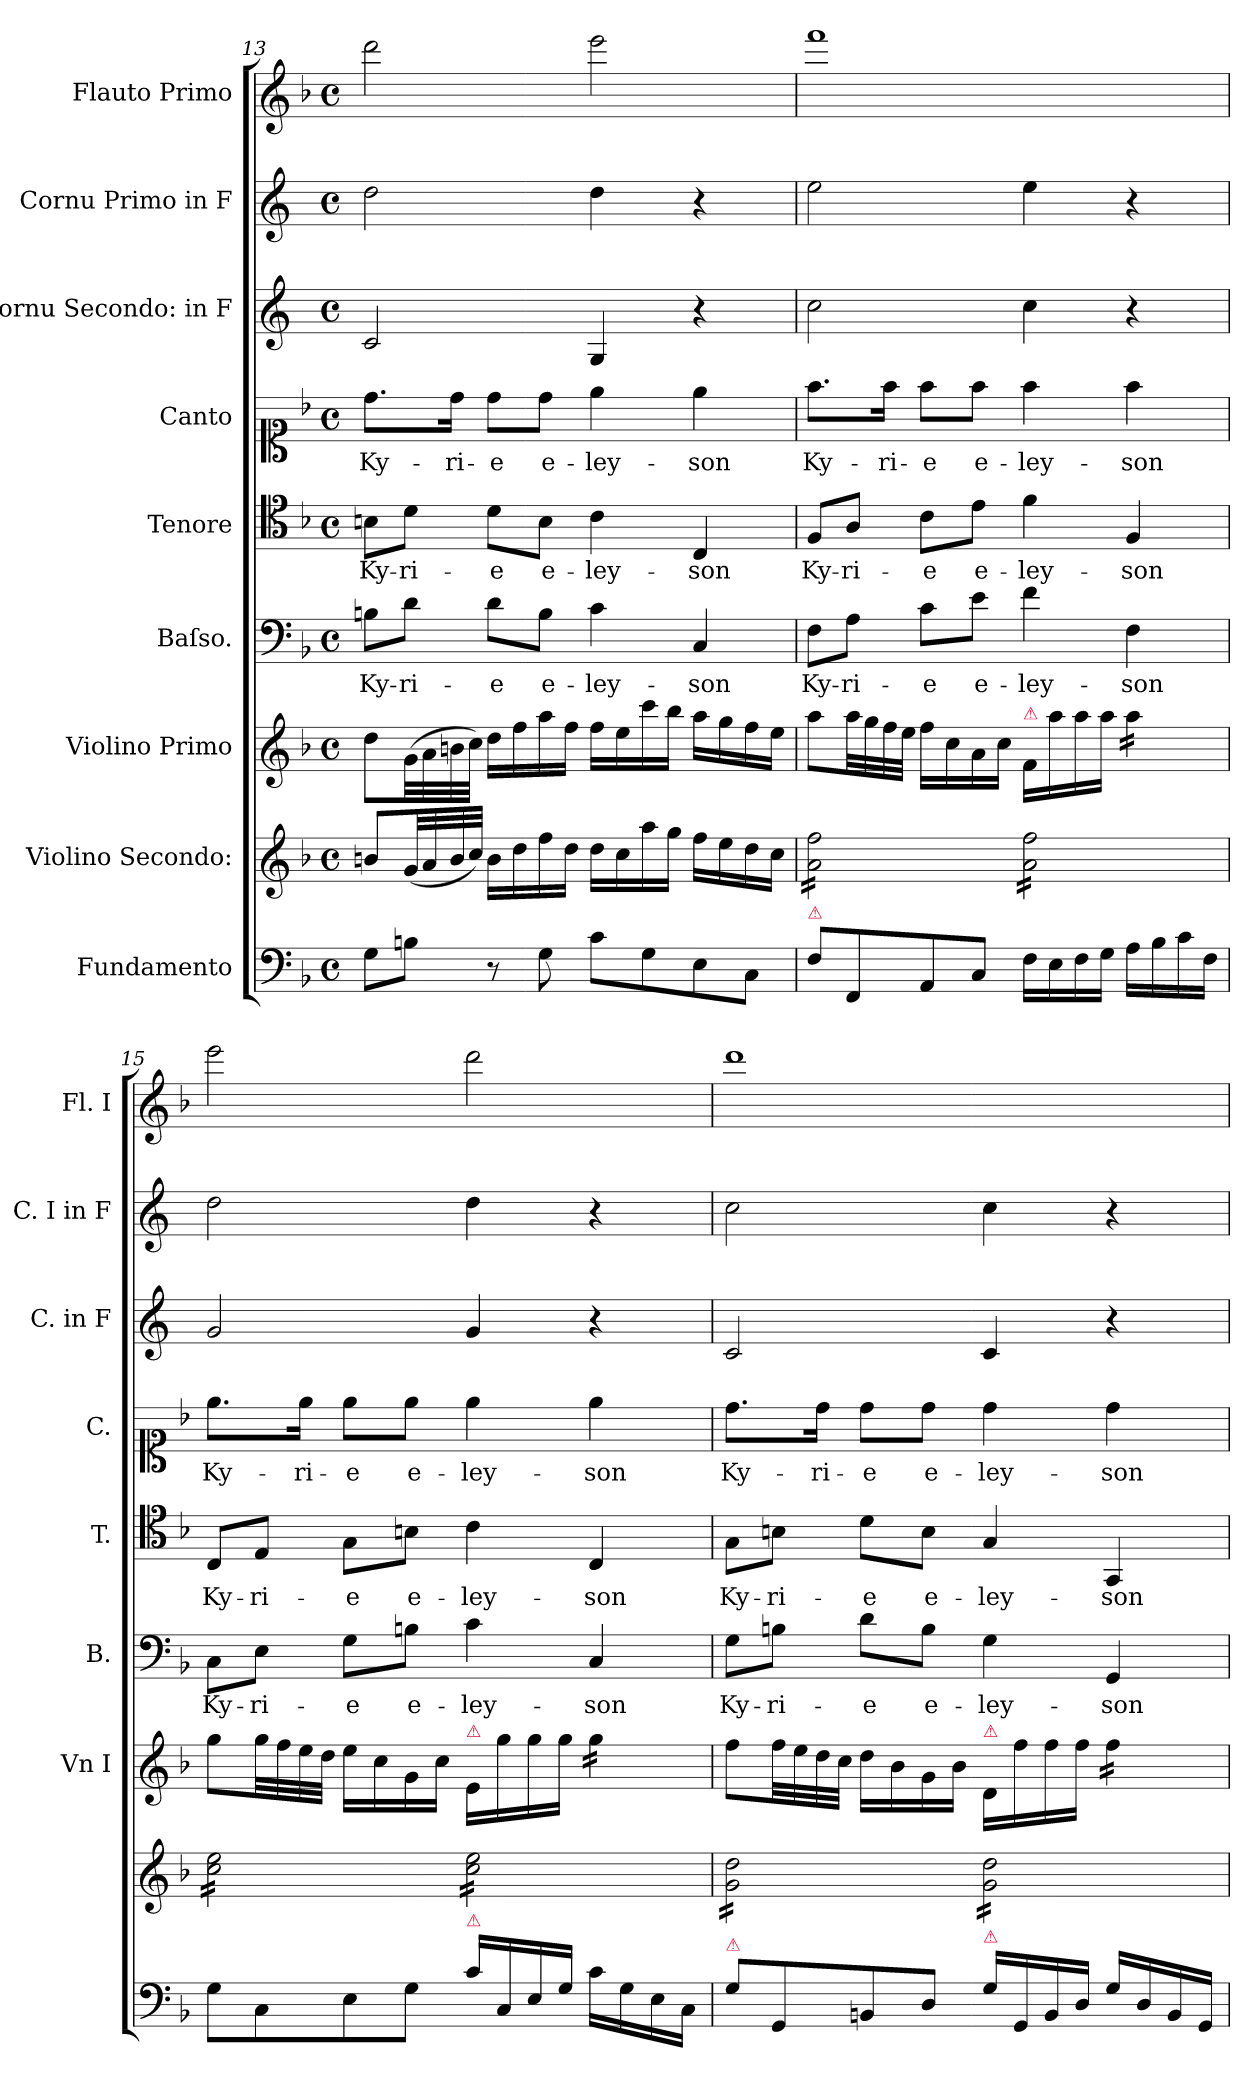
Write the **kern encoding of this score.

**kern	**kern	**dynam	**kern	**kern	**text	**kern	**text	**kern	**text	**kern	**kern	**kern
*part9	*part8	*part8	*part7	*part6	*part6	*part5	*part5	*part4	*part4	*part3	*part2	*part1
*staff9	*staff8	*staff8	*staff7	*staff6	*staff6	*staff5	*staff5	*staff4	*staff4	*staff3	*staff2	*staff1
*I"Fundamento	*I"Violino Secondo:	*	*I"Violino Primo	*I"Baſso.	*	*I"Tenore	*	*I"Canto	*	*I"Cornu Secondo: in F	*I"Cornu Primo in F	*I"Flauto Primo
*	*	*	*I'Vn I	*I'B.	*	*I'T.	*	*I'C.	*	*I'C. in F	*I'C. I in F	*I'Fl. I
*clefF4	*clefG2	*	*clefG2	*clefF4	*	*clefC4	*	*clefC1	*	*clefG2	*clefG2	*clefG2
*	*	*	*	*	*	*	*	*	*	*ITrd4c7	*ITrd4c7	*
*k[b-]	*k[b-]	*	*k[b-]	*k[b-]	*	*k[b-]	*	*k[b-]	*	*k[b-]	*k[b-]	*k[b-]
*F:	*F:	*	*F:	*F:	*	*F:	*	*F:	*	*F:	*F:	*F:
*M4/4	*M4/4	*	*M4/4	*M4/4	*	*M4/4	*	*M4/4	*	*M4/4	*M4/4	*M4/4
*met(c)	*met(c)	*	*met(c)	*met(c)	*	*met(c)	*	*met(c)	*	*met(c)	*met(c)	*met(c)
=13	=13	=13	=13	=13	=13	=13	=13	=13	=13	=13	=13	=13
!	!	!LO:DY:b	!	!	!	!	!	!	!	!	!	!
8G\L	8bn/L	for	8dd\L	8Bn\L	Ky-	8Bn\L	Ky-	8.dd\L	Ky-	2F/	2g\	2ddd\
8Bn\J	(32g/LL	.	(32g\LL	8d\J	-ri-	8d\J	-ri-	.	.	.	.	.
.	32a/	.	32a\	.	.	.	.	.	.	.	.	.
.	32b/	.	32bn\	.	.	.	.	16dd\Jk	-ri-	.	.	.
.	32cc/JJJ)	.	32cc\JJJ)	.	.	.	.	.	.	.	.	.
8r	16b\LL	.	16dd\LL	8d\L	-e	8d\L	-e	8dd\L	-e	.	.	.
.	16dd\	.	16ff\	.	.	.	.	.	.	.	.	.
8G\	16ff\	.	16aa\	8B\J	e-	8B\J	e-	8dd\J	e-	.	.	.
.	16dd\JJ	.	16ff\JJ	.	.	.	.	.	.	.	.	.
8c\L	16dd\LL	.	16ff\LL	4c\	-ley-	4c\	-ley-	4ee\	-ley-	4C/	4g\	2eee\
.	16cc\	.	16ee\	.	.	.	.	.	.	.	.	.
8G\	16aa\	.	16ccc\	.	.	.	.	.	.	.	.	.
.	16gg\JJ	.	16bb-\JJ	.	.	.	.	.	.	.	.	.
8E\	16ff\LL	.	16aa\LL	4C/	-son	4C/	-son	4ee\	-son	4r	4r	.
.	16ee\	.	16gg\	.	.	.	.	.	.	.	.	.
8C\J	16dd\	.	16ff\	.	.	.	.	.	.	.	.	.
.	16cc\JJ	.	16ee\JJ	.	.	.	.	.	.	.	.	.
=14	=14	=14	=14	=14	=14	=14	=14	=14	=14	=14	=14	=14
!LO:TX:a:color=crimson:t=⚠	!	!	!	!	!	!	!	!	!	!	!	!
*	*tremolo	*	*	*	*	*	*	*	*	*	*	*
8F\L	16a\ 16ff\LL	.	8aa\L	8F\L	Ky-	8F/L	Ky-	8.ff\L	Ky-	2f\	2a\	1fff
.	16a\ 16ff\	.	.	.	.	.	.	.	.	.	.	.
8FF/	16a\ 16ff\	.	32aa\LL	8A\J	-ri-	8A/J	-ri-	.	.	.	.	.
.	.	.	32gg\	.	.	.	.	.	.	.	.	.
.	16a\ 16ff\	.	32ff\	.	.	.	.	16ff\Jk	-ri-	.	.	.
.	.	.	32ee\JJJ	.	.	.	.	.	.	.	.	.
8AA/	16a\ 16ff\	.	16ff\LL	8c\L	-e	8c\L	-e	8ff\L	-e	.	.	.
.	16a\ 16ff\	.	16cc\	.	.	.	.	.	.	.	.	.
8C/J	16a\ 16ff\	.	16a\	8e\J	e-	8e\J	e-	8ff\J	e-	.	.	.
.	16a\ 16ff\JJ	.	16cc\JJ	.	.	.	.	.	.	.	.	.
!	!	!	!LO:TX:a:color=crimson:t=⚠	!	!	!	!	!	!	!	!	!
16F\LL	16a\ 16ff\LL	.	16f/LL	4f\	-ley-	4f\	-ley-	4ff\	-ley-	4f\	4a\	.
16E\	16a\ 16ff\	.	16aa\	.	.	.	.	.	.	.	.	.
16F\	16a\ 16ff\	.	16aa\	.	.	.	.	.	.	.	.	.
16G\JJ	16a\ 16ff\	.	16aa\JJ	.	.	.	.	.	.	.	.	.
*	*	*	*tremolo	*	*	*	*	*	*	*	*	*
16A\LL	16a\ 16ff\	.	16aa\LL	4F\	-son	4F/	-son	4ff\	-son	4r	4r	.
16B-\	16a\ 16ff\	.	16aa\	.	.	.	.	.	.	.	.	.
16c\	16a\ 16ff\	.	16aa\	.	.	.	.	.	.	.	.	.
16F\JJ	16a\ 16ff\JJ	.	16aa\JJ	.	.	.	.	.	.	.	.	.
*	*	*	*Xtremolo	*	*	*	*	*	*	*	*	*
=15	=15	=15	=15	=15	=15	=15	=15	=15	=15	=15	=15	=15
!	!	!	!	!	!LO:LY:i	!	!LO:LY:i	!	!	!	!	!
8G\L	16cc\ 16ee\LL	.	8gg\L	8C\L	Ky-	8C/L	Ky-	8.ee\L	Ky-	2c/	2g\	2eee\
.	16cc\ 16ee\	.	.	.	.	.	.	.	.	.	.	.
!	!	!	!	!	!LO:LY:i	!	!LO:LY:i	!	!	!	!	!
8C\	16cc\ 16ee\	.	32gg\LL	8E\J	-ri-	8E/J	-ri-	.	.	.	.	.
.	.	.	32ff\	.	.	.	.	.	.	.	.	.
.	16cc\ 16ee\	.	32ee\	.	.	.	.	16ee\Jk	-ri-	.	.	.
.	.	.	32dd\JJJ	.	.	.	.	.	.	.	.	.
!	!	!	!	!	!LO:LY:i	!	!LO:LY:i	!	!	!	!	!
8E\	16cc\ 16ee\	.	16ee\LL	8G\L	-e	8G\L	-e	8ee\L	-e	.	.	.
.	16cc\ 16ee\	.	16cc\	.	.	.	.	.	.	.	.	.
!	!	!	!	!	!LO:LY:i	!	!LO:LY:i	!	!	!	!	!
8G\J	16cc\ 16ee\	.	16g\	8Bn\J	e-	8Bn\J	e-	8ee\J	e-	.	.	.
.	16cc\ 16ee\JJ	.	16cc\JJ	.	.	.	.	.	.	.	.	.
!	!	!	!LO:TX:a:color=crimson:t=⚠	!	!	!	!	!	!	!	!	!
!LO:TX:a:color=crimson:t=⚠	!	!	!	!	!	!	!	!	!	!	!	!
!	!	!	!	!	!LO:LY:i	!	!LO:LY:i	!	!	!	!	!
16c\LL	16cc\ 16ee\LL	.	16e/LL	4c\	-ley-	4c\	-ley-	4ee\	-ley-	4c/	4g\	2ddd\
16C/	16cc\ 16ee\	.	16gg\	.	.	.	.	.	.	.	.	.
16E/	16cc\ 16ee\	.	16gg\	.	.	.	.	.	.	.	.	.
16G/JJ	16cc\ 16ee\	.	16gg\JJ	.	.	.	.	.	.	.	.	.
!	!	!	!	!	!LO:LY:i	!	!LO:LY:i	!	!	!	!	!
*	*	*	*tremolo	*	*	*	*	*	*	*	*	*
16c\LL	16cc\ 16ee\	.	16gg\LL	4C/	-son	4C/	-son	4ee\	-son	4r	4r	.
16G\	16cc\ 16ee\	.	16gg\	.	.	.	.	.	.	.	.	.
16E\	16cc\ 16ee\	.	16gg\	.	.	.	.	.	.	.	.	.
16C\JJ	16cc\ 16ee\JJ	.	16gg\JJ	.	.	.	.	.	.	.	.	.
*	*	*	*Xtremolo	*	*	*	*	*	*	*	*	*
=16	=16	=16	=16	=16	=16	=16	=16	=16	=16	=16	=16	=16
!LO:TX:a:color=crimson:t=⚠	!	!	!	!	!	!	!	!	!	!	!	!
!	!	!	!	!	!LO:LY:i	!	!LO:LY:i	!	!	!	!	!
8G\L	16g\ 16dd\LL	.	8ff\L	8G\L	Ky-	8G\L	Ky-	8.dd\L	Ky-	2F/	2f\	1ddd
.	16g\ 16dd\	.	.	.	.	.	.	.	.	.	.	.
!	!	!	!	!	!LO:LY:i	!	!LO:LY:i	!	!	!	!	!
8GG/	16g\ 16dd\	.	32ff\LL	8Bn\J	-ri-	8Bn\J	-ri-	.	.	.	.	.
.	.	.	32ee\	.	.	.	.	.	.	.	.	.
.	16g\ 16dd\	.	32dd\	.	.	.	.	16dd\Jk	-ri-	.	.	.
.	.	.	32cc\JJJ	.	.	.	.	.	.	.	.	.
!	!	!	!	!	!LO:LY:i	!	!LO:LY:i	!	!	!	!	!
8BBn/	16g\ 16dd\	.	16dd\LL	8d\L	-e	8d\L	-e	8dd\L	-e	.	.	.
.	16g\ 16dd\	.	16b-\	.	.	.	.	.	.	.	.	.
!	!	!	!	!	!LO:LY:i	!	!LO:LY:i	!	!	!	!	!
8D/J	16g\ 16dd\	.	16g\	8B\J	e-	8B\J	e-	8dd\J	e-	.	.	.
.	16g\ 16dd\JJ	.	16b-\JJ	.	.	.	.	.	.	.	.	.
!	!	!	!LO:TX:a:color=crimson:t=⚠	!	!	!	!	!	!	!	!	!
!LO:TX:a:color=crimson:t=⚠	!	!	!	!	!	!	!	!	!	!	!	!
!	!	!	!	!	!LO:LY:i	!	!LO:LY:i	!	!	!	!	!
16G\LL	16g\ 16dd\LL	.	16d/LL	4G\	-ley-	4G/	-ley-	4dd\	-ley-	4F/	4f\	.
16GG/	16g\ 16dd\	.	16ff\	.	.	.	.	.	.	.	.	.
16BB/	16g\ 16dd\	.	16ff\	.	.	.	.	.	.	.	.	.
16D/JJ	16g\ 16dd\	.	16ff\JJ	.	.	.	.	.	.	.	.	.
!	!	!	!	!	!LO:LY:i	!	!LO:LY:i	!	!	!	!	!
*	*	*	*tremolo	*	*	*	*	*	*	*	*	*
16G/LL	16g\ 16dd\	.	16ff\LL	4GG/	-son	4GG/	-son	4dd\	-son	4r	4r	.
16D/	16g\ 16dd\	.	16ff\	.	.	.	.	.	.	.	.	.
16BB/	16g\ 16dd\	.	16ff\	.	.	.	.	.	.	.	.	.
16GG/JJ	16g\ 16dd\JJ	.	16ff\JJ	.	.	.	.	.	.	.	.	.
*	*	*	*Xtremolo	*	*	*	*	*	*	*	*	*
*	*Xtremolo	*	*	*	*	*	*	*	*	*	*	*
=	=	=	=	=	=	=	=	=	=	=	=	=
*-	*-	*-	*-	*-	*-	*-	*-	*-	*-	*-	*-	*-
